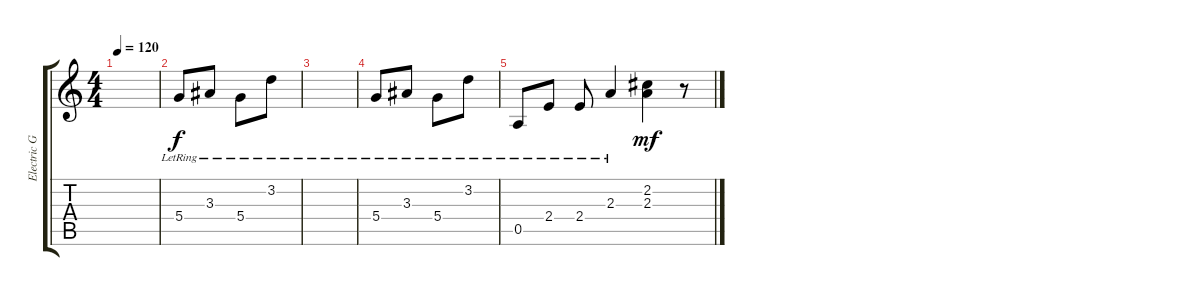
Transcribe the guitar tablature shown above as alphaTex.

\track ("Electric Guitar" "Electric G") {instrument distortionguitar}
\staff {score tabs}
\tuning (E4 B3 G3 D3 A2 E2) {hide}
\ts (4 4)
\tempo 120
\clef g2
\ks c
|
5.4{lr}.8{dy f} 3.3{lr}.8 5.4{lr}.8 3.2{lr}.8 |
|
5.4{lr}.8 3.3{lr}.8 5.4{lr}.8 3.2{lr}.8 |
0.5{lr}.8 2.4{lr}.8 2.4{lr}.8 2.3{lr}.4 (2.2 2.3).4{dy mf} r.8
